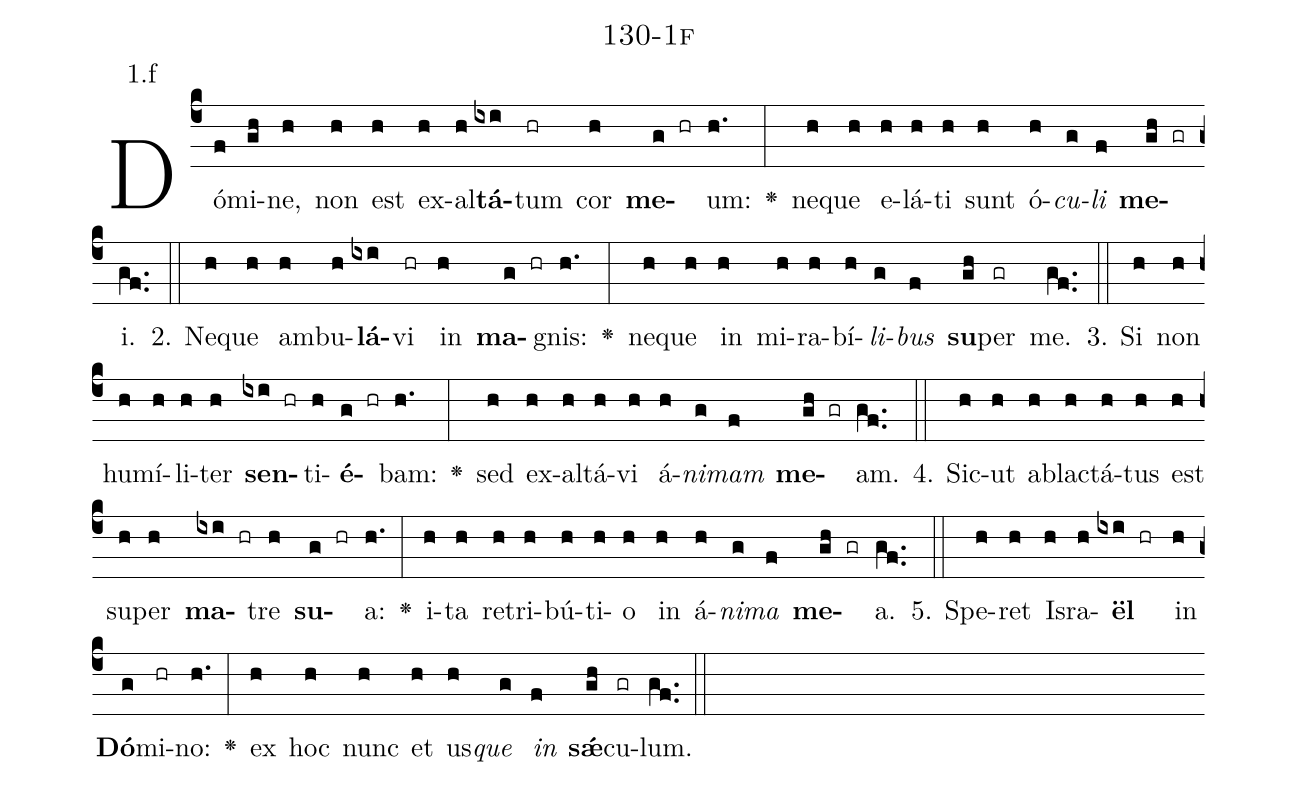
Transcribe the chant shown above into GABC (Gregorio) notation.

name: 130-1f;
annotation: 1.f;
%%
(c4)Dó(f)mi(gh)ne,(h) non(h) est(h) ex(h)al(h)<b>tá</b>(ixi)tum(hr) cor(h) <b>me</b>(g hr)um:(h.) <v>\greheightstar</v>(:) ne(h)que(h) e(h)lá(h)ti(h) sunt(h) ó(h)<i>cu</i>(g)<i>li</i>(f) <b>me</b>(gh gr)i.(gf..) (::)
2. Ne(h)que(h) am(h)bu(h)<b>lá</b>(ixi)vi(hr) in(h) <b>ma</b>(g hr)gnis:(h.) <v>\greheightstar</v>(:) ne(h)que(h) in(h) mi(h)ra(h)bí(h)<i>li</i>(g)<i>bus</i>(f) <b>su</b>(gh)per(gr) me.(gf..) (::)
3. Si(h) non(h) hu(h)mí(h)li(h)ter(h) <b>sen</b>(ixi hr)ti(h)<b>é</b>(g hr)bam:(h.) <v>\greheightstar</v>(:) sed(h) ex(h)al(h)tá(h)vi(h) á(h)<i>ni</i>(g)<i>mam</i>(f) <b>me</b>(gh gr)am.(gf..) (::)
4. Sic(h)ut(h) ab(h)lac(h)tá(h)tus(h) est(h) su(h)per(h) <b>ma</b>(ixi hr)tre(h) <b>su</b>(g hr)a:(h.) <v>\greheightstar</v>(:) i(h)ta(h) re(h)tri(h)bú(h)ti(h)o(h) in(h) á(h)<i>ni</i>(g)<i>ma</i>(f) <b>me</b>(gh gr)a.(gf..) (::)
5. Spe(h)ret(h) Is(h)ra(h)<b>ël</b>(ixi hr) in(h) <b>Dó</b>(g)mi(hr)no:(h.) <v>\greheightstar</v>(:) ex(h) hoc(h) nunc(h) et(h) us(h)<i>que</i>(g) <i>in</i>(f) <b>sǽ</b>(gh)cu(gr)lum.(gf..) (::)
